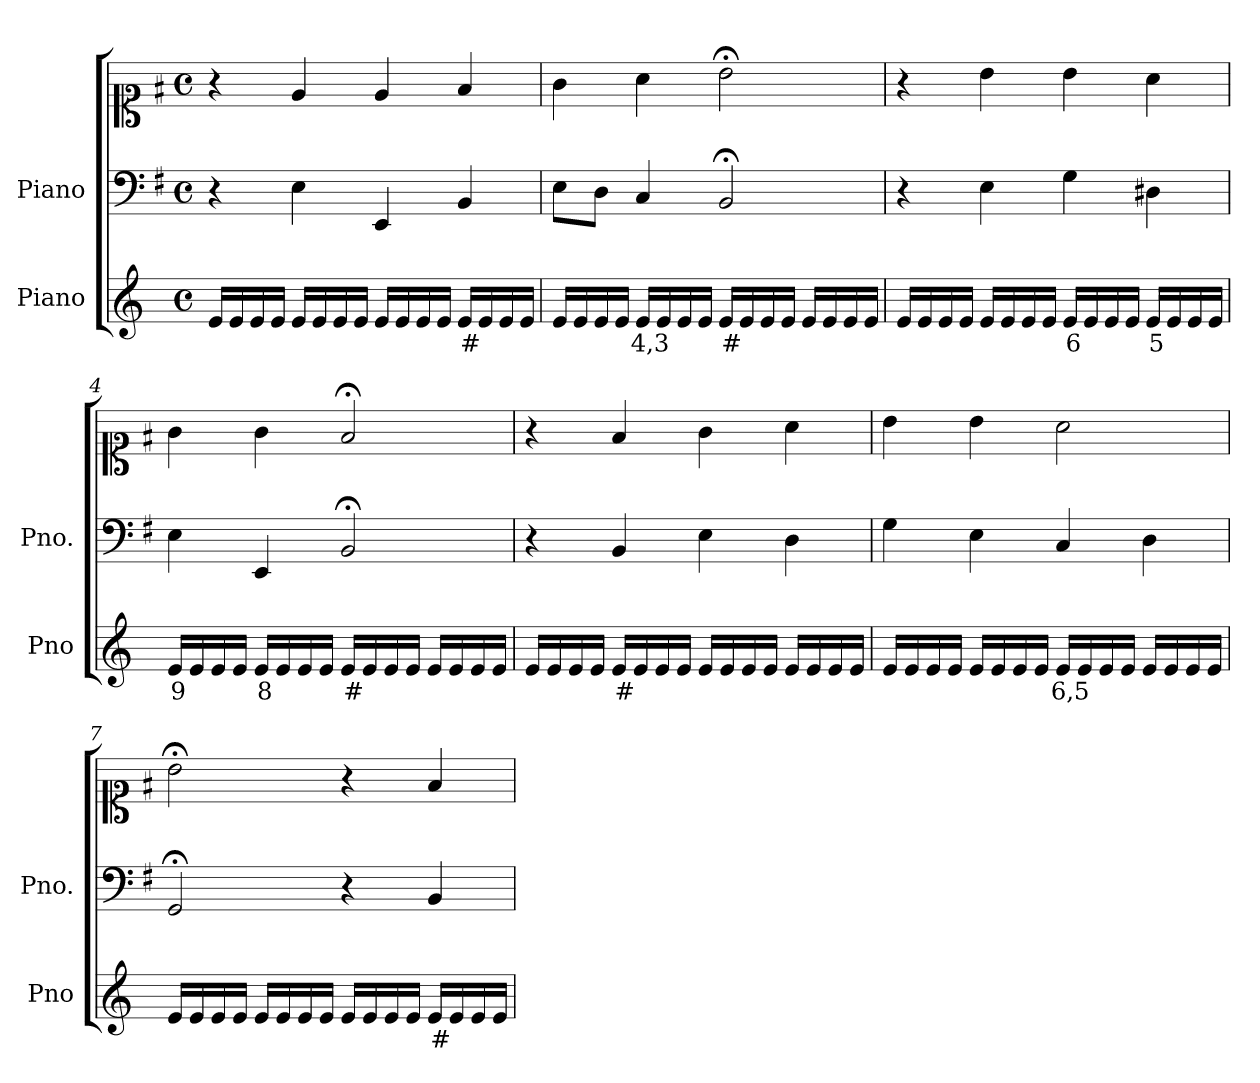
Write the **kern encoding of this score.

**kern	**text	**kern	**kern
*part2	*part2	*part1	*part1
*staff3	*staff3	*staff2	*staff1
*I"Piano	*	*I"Piano	*
*I'Pno	*	*I'Pno.	*
*clefG2	*	*clefF4	*clefC1
*k[]	*	*k[f#]	*k[f#]
*M4/4	*	*M4/4	*M4/4
*met(c)	*	*met(c)	*met(c)
=1	=1	=1	=1
16e/LL	.	4r	4r
16e/	.	.	.
16e/	.	.	.
16e/JJ	.	.	.
16e/LL	.	4E\	4e/
16e/	.	.	.
16e/	.	.	.
16e/JJ	.	.	.
16e/LL	.	4EE/	4e/
16e/	.	.	.
16e/	.	.	.
16e/JJ	.	.	.
!	!LO:LY:b	!	!
16e/LL	#	4BB/	4f#/
16e/	.	.	.
16e/	.	.	.
16e/JJ	.	.	.
=2	=2	=2	=2
16e/LL	.	8E\L	4g\
16e/	.	.	.
!	!LO:LY:b	!	!
16e/	_	8D\J	.
16e/JJ	.	.	.
!	!LO:LY:b	!	!
16e/LL	4,3	4C/	4a\
16e/	.	.	.
16e/	.	.	.
16e/JJ	.	.	.
!	!LO:LY:b	!	!
16e/LL	#	2BB;</	2b;<\
16e/	.	.	.
16e/	.	.	.
16e/JJ	.	.	.
16e/LL	.	.	.
16e/	.	.	.
16e/	.	.	.
16e/JJ	.	.	.
=3	=3	=3	=3
16e/LL	.	4r	4r
16e/	.	.	.
16e/	.	.	.
16e/JJ	.	.	.
16e/LL	.	4E\	4b\
16e/	.	.	.
16e/	.	.	.
16e/JJ	.	.	.
!	!LO:LY:b	!	!
16e/LL	6	4G\	4b\
16e/	.	.	.
16e/	.	.	.
16e/JJ	.	.	.
!	!LO:LY:b	!	!
16e/LL	5	4D#X\	4a\
16e/	.	.	.
16e/	.	.	.
16e/JJ	.	.	.
=4	=4	=4	=4
!	!LO:LY:b	!	!
16e/LL	9	4E\	4g\
16e/	.	.	.
16e/	.	.	.
16e/JJ	.	.	.
!	!LO:LY:b	!	!
16e/LL	8	4EE/	4g\
16e/	.	.	.
16e/	.	.	.
16e/JJ	.	.	.
!	!LO:LY:b	!	!
16e/LL	#	2BB;</	2f#;</
16e/	.	.	.
16e/	.	.	.
16e/JJ	.	.	.
16e/LL	.	.	.
16e/	.	.	.
16e/	.	.	.
16e/JJ	.	.	.
=5	=5	=5	=5
16e/LL	.	4r	4r
16e/	.	.	.
16e/	.	.	.
16e/JJ	.	.	.
!	!LO:LY:b	!	!
16e/LL	#	4BB/	4f#/
16e/	.	.	.
16e/	.	.	.
16e/JJ	.	.	.
16e/LL	.	4E\	4g\
16e/	.	.	.
16e/	.	.	.
16e/JJ	.	.	.
16e/LL	.	4D\	4a\
16e/	.	.	.
16e/	.	.	.
16e/JJ	.	.	.
=6	=6	=6	=6
16e/LL	.	4G\	4b\
16e/	.	.	.
16e/	.	.	.
16e/JJ	.	.	.
16e/LL	.	4E\	4b\
16e/	.	.	.
16e/	.	.	.
16e/JJ	.	.	.
!	!LO:LY:b	!	!
16e/LL	6,5	4C/	2a\
16e/	.	.	.
16e/	.	.	.
16e/JJ	.	.	.
16e/LL	.	4D\	.
16e/	.	.	.
16e/	.	.	.
16e/JJ	.	.	.
=7	=7	=7	=7
16e/LL	.	2GG;</	2b;<\
16e/	.	.	.
16e/	.	.	.
16e/JJ	.	.	.
16e/LL	.	.	.
16e/	.	.	.
16e/	.	.	.
16e/JJ	.	.	.
16e/LL	.	4r	4r
16e/	.	.	.
16e/	.	.	.
16e/JJ	.	.	.
!	!LO:LY:b	!	!
16e/LL	#	4BB/	4f#/
16e/	.	.	.
16e/	.	.	.
16e/JJ	.	.	.
=	=	=	=
*-	*-	*-	*-
